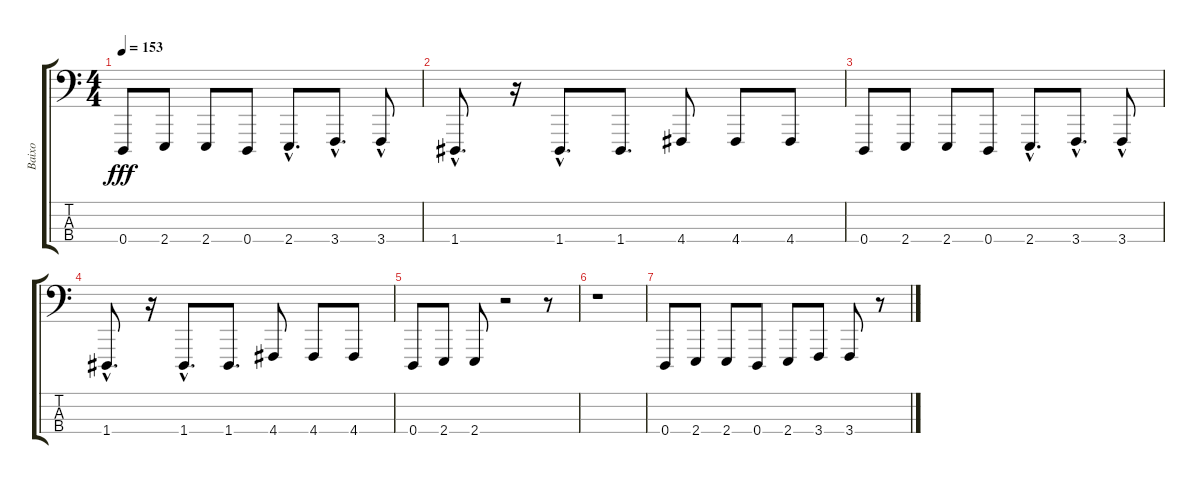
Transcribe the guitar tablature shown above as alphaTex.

\track ("Baixo" "Baixo") {instrument lead2sawtooth}
\staff {score tabs}
\tuning (G2 D2 A1 D1) {hide}
\ts (4 4)
\tempo 153
\clef f4
\ks c
0.4.8{dy fff} 2.4.8 2.4.8 0.4.8 2.4{hac}.8{d} 3.4{hac}.8{d} 3.4{hac}.8 |
1.4{hac}.8{d} r.16 1.4{hac}.8{d} 1.4.8{d} 4.4.8 4.4.8 4.4.8 |
0.4.8 2.4.8 2.4.8 0.4.8 2.4{hac}.8{d} 3.4{hac}.8{d} 3.4{hac}.8 |
1.4{hac}.8{d} r.16 1.4{hac}.8{d} 1.4.8{d} 4.4.8 4.4.8 4.4.8 |
0.4.8 2.4.8 2.4.8 r.2 r.8 |
r.1 |
0.4.8 2.4.8 2.4.8 0.4.8 2.4.8 3.4.8 3.4.8 r.8
